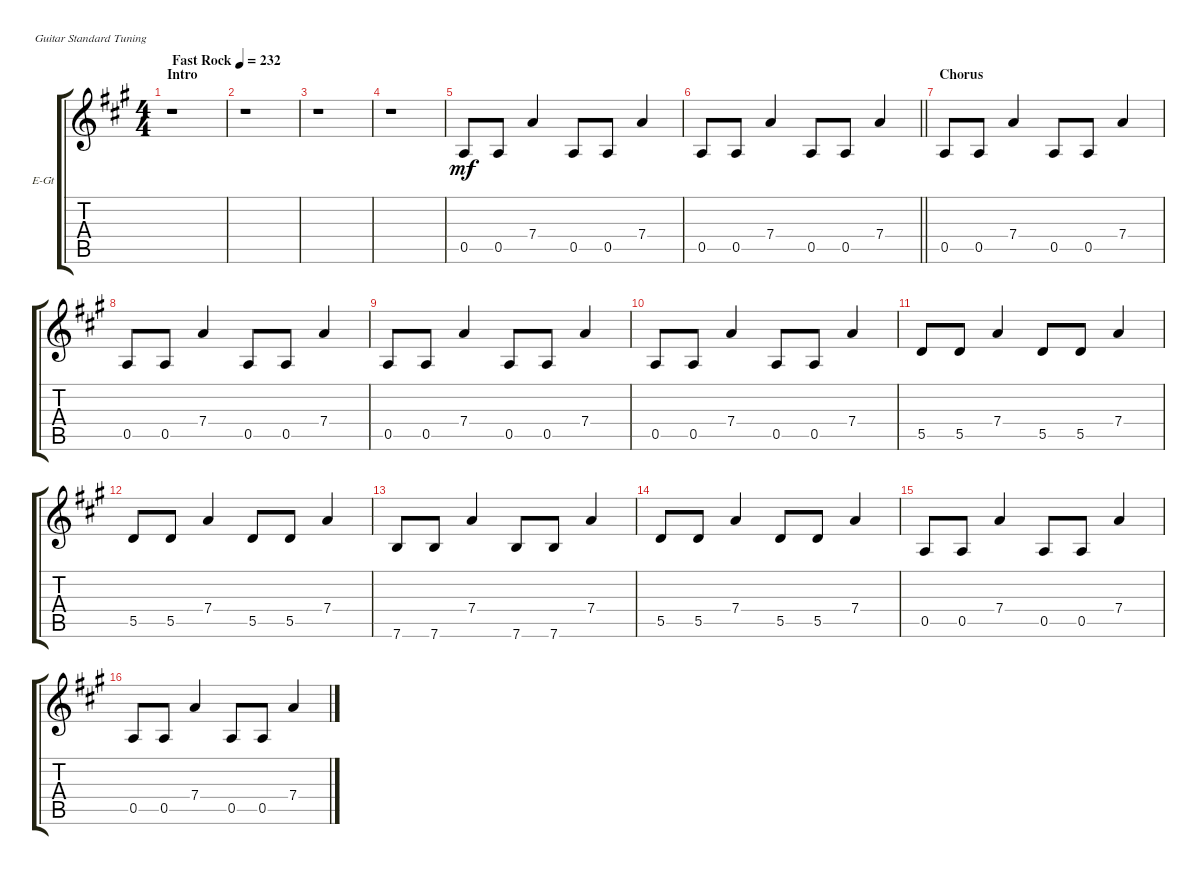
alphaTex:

\defaultSystemsLayout 4
\bracketExtendMode groupsimilarinstruments
\firstSystemTrackNameOrientation horizontal
\otherSystemsTrackNameOrientation horizontal
\track ("Guitar 2" "E-Gt") {instrument electricguitarclean}
\staff {score tabs}
\tuning (E4 B3 G3 D3 A2 E2)
\ts (4 4)
\section ("" "Intro")
\tempo (232 "Fast Rock")
\clef g2
\ks a
r.1{dy mf instrument electricguitarclean} |
r.1 |
r.1 |
r.1 |
0.5.8 0.5.8 7.4.4 0.5.8 0.5.8 7.4.4 |
\barLineRight lightlight
0.5.8 0.5.8 7.4.4 0.5.8 0.5.8 7.4.4 |
\section ("" "Chorus")
0.5.8 0.5.8 7.4.4 0.5.8 0.5.8 7.4.4 |
0.5.8 0.5.8 7.4.4 0.5.8 0.5.8 7.4.4 |
0.5.8 0.5.8 7.4.4 0.5.8 0.5.8 7.4.4 |
0.5.8 0.5.8 7.4.4 0.5.8 0.5.8 7.4.4 |
5.5.8 5.5.8 7.4.4 5.5.8 5.5.8 7.4.4 |
5.5.8 5.5.8 7.4.4 5.5.8 5.5.8 7.4.4 |
7.6.8 7.6.8 7.4.4 7.6.8 7.6.8 7.4.4 |
5.5.8 5.5.8 7.4.4 5.5.8 5.5.8 7.4.4 |
0.5.8 0.5.8 7.4.4 0.5.8 0.5.8 7.4.4 |
0.5.8 0.5.8 7.4.4 0.5.8 0.5.8 7.4.4
